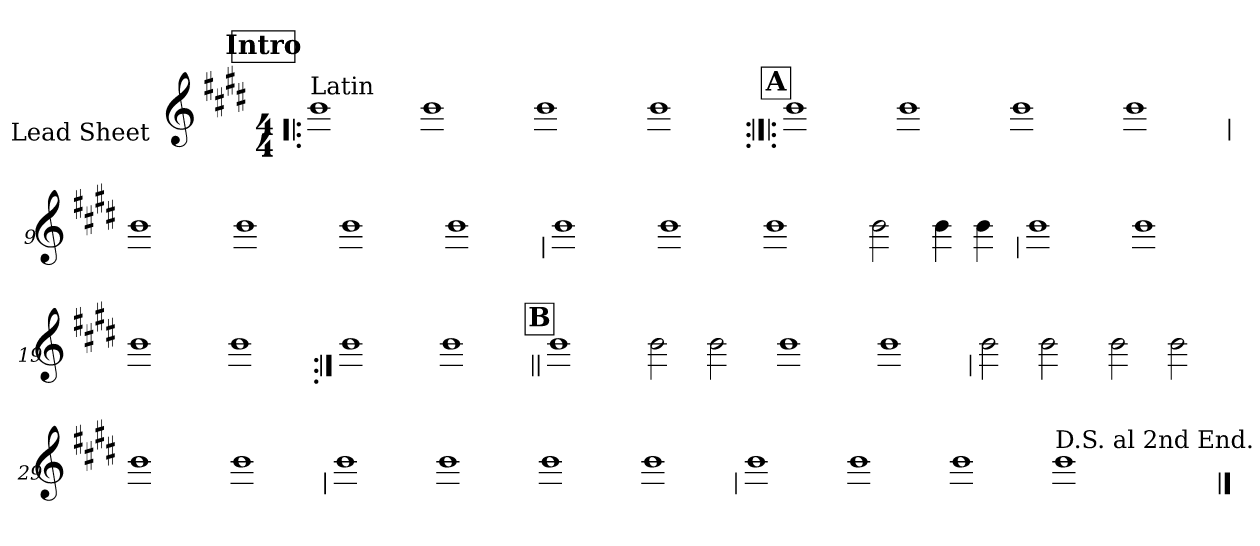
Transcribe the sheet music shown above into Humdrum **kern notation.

**kern
*part1
*staff1
*I"Lead Sheet
*stria0
*clefG2
*k[f#c#g#d#]
*c#:
*M4/4
!!LO:REH:place=s1:a:t=Intro
=1!|:
!LO:TX:a:t=Latin
1b
=2-
1b
=3-
1b
=4-
1b
!!LO:LB:g=z
!!LO:REH:place=s1:a:t=A
=5:|!|:
1b
=6-
1b
=7-
1b
=8-
1b
!!LO:LB:g=z
=9
1b
=10-
1b
=11-
1b
=12-
1b
!!LO:LB:g=z
=13
1b
=14-
1b
=15-
1b
=16-
2b
4b
4b
!!LO:LB:g=z
=17
1b
=18-
1b
=19-
1b
=20-
1b
!!LO:LB:g=z
=21:|!
1b
=22-
1b
!!LO:LB:g=z
!!LO:REH:place=s1:a:t=B
=23||
1b
=24-
2b
2b
=25-
1b
=26-
1b
!!LO:LB:g=z
=27
2b
2b
=28-
2b
2b
=29-
1b
=30-
1b
!!LO:LB:g=z
=31
1b
=32-
1b
=33-
1b
=34-
1b
!!LO:LB:g=z
=35
1b
=36-
1b
=37-
1b
=38-
!LO:TX:a:t=D.S. al 2nd End.
1b
==
*-
